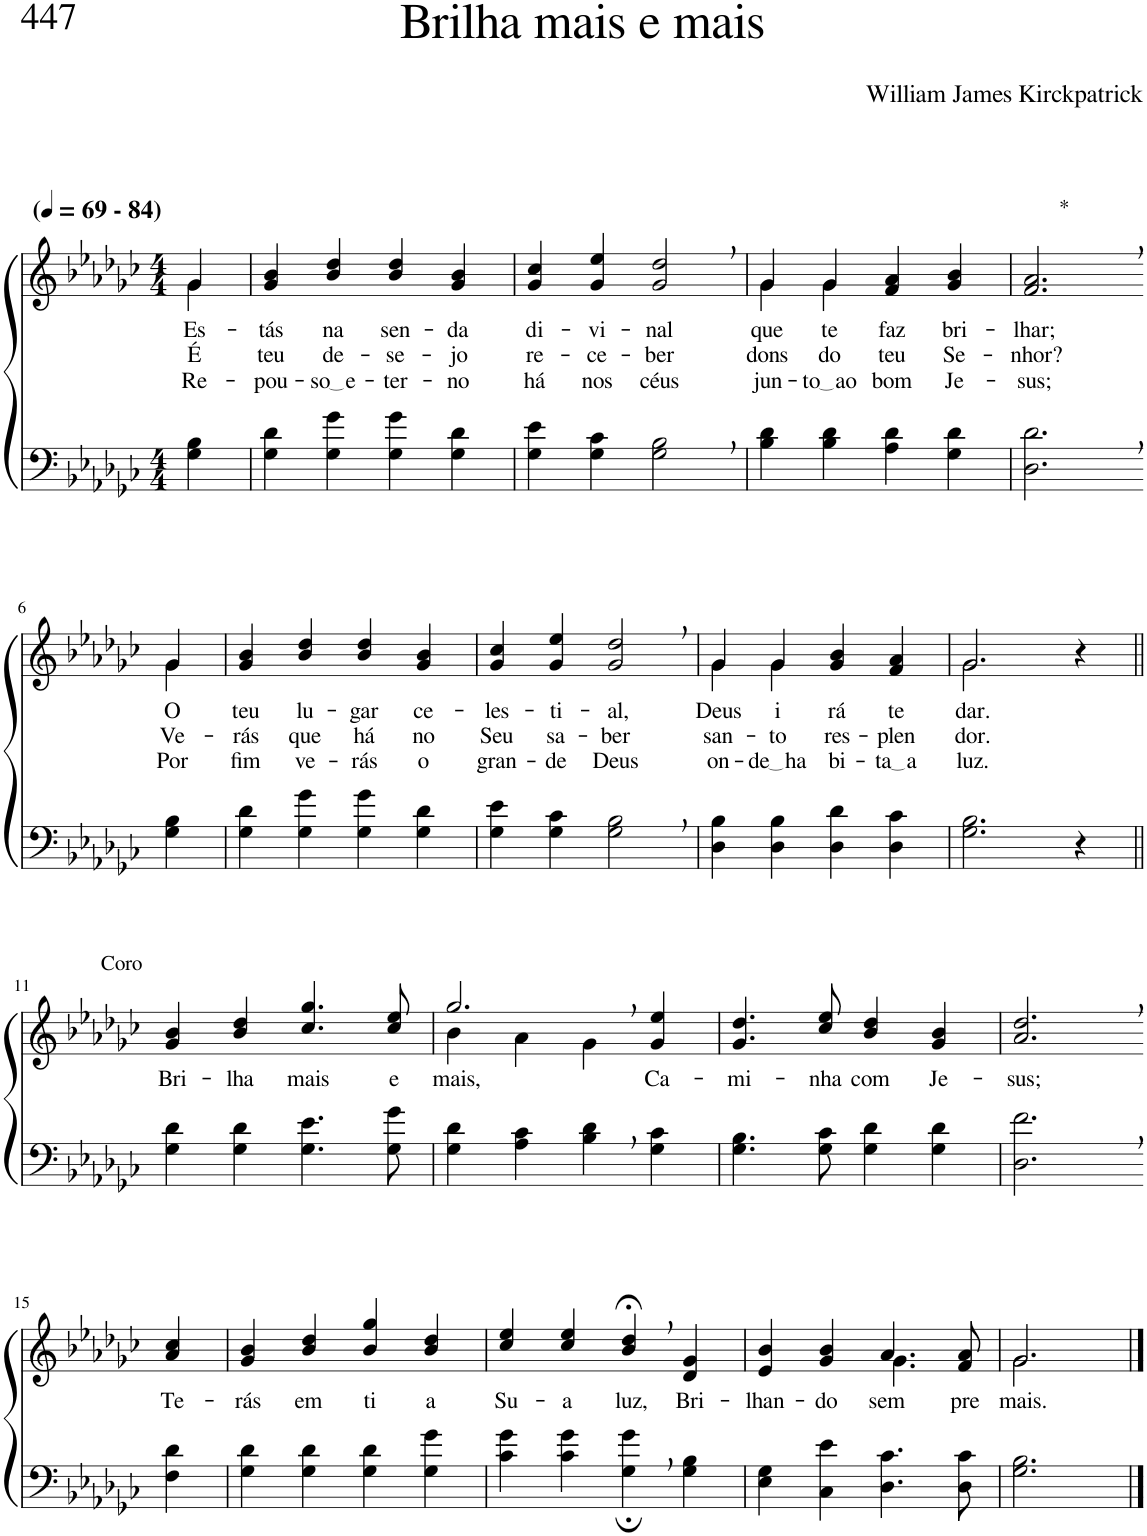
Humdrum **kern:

**kern	**kern	**text	**text	**text
*part2	*part1	*part1	*part1	*part1
*staff2	*staff1	*staff1	*staff1	*staff1
*I"Parte III e IV	*I"Parte I e II	*	*	*
*clefF4	*clefG2	*	*	*
*Trd2c3	*Trd2c3	*	*	*
*k[b-e-a-d-g-c-]	*k[b-e-a-d-g-c-]	*	*	*
*M4/4	*M4/4	*	*	*
*MM69	*MM69	*	*	*
=1	=1	=1	=1	=1
*	*^	*	*	*
!	!LO:TX:a:B:t=(	!	!	!	!
!	!LO:TX:a:B:t=- 84)	!	!	!	!
!	!	!	!LO:LY:b	!LO:LY:b	!LO:LY:b
4G-\ 4B-\	4g-/	4g-\	Es-	É	Re-
=2	=2	=2	=2	=2	=2
!	!	!	!LO:LY:b	!LO:LY:b	!LO:LY:b
*	*v	*v	*	*	*
4G-\ 4d-\	4g-/ 4b-/	-tás	teu	-pou-
!	!	!LO:LY:b	!LO:LY:b	!LO:LY:b
4G-\ 4g-\	4b-/ 4dd-/	na	de-	so e
!	!	!LO:LY:b	!LO:LY:b	!LO:LY:b
4G-\ 4g-\	4b-/ 4dd-/	sen-	-se-	-ter-
!	!	!LO:LY:b	!LO:LY:b	!LO:LY:b
4G-\ 4d-\	4g-/ 4b-/	-da	-jo	-no
=3	=3	=3	=3	=3
!	!	!LO:LY:b	!LO:LY:b	!LO:LY:b
4G-\ 4e-\	4g-/ 4cc-/	di-	re-	há
!	!	!LO:LY:b	!LO:LY:b	!LO:LY:b
4G-\ 4c-\	4g-/ 4ee-/	-vi-	-ce-	nos
!	!	!LO:LY:b	!LO:LY:b	!LO:LY:b
2G-\, 2B-\,	2g-/, 2dd-/,	-nal	-ber	céus
=4	=4	=4	=4	=4
*	*^	*	*	*
!	!	!	!LO:LY:b	!LO:LY:b	!LO:LY:b
4B-\ 4d-\	4g-/	4g-\	que	dons	jun-
!	!	!	!LO:LY:b	!LO:LY:b	!LO:LY:b
4B-\ 4d-\	4g-/	4g-\	te	do	to ao
!	!	!	!LO:LY:b	!LO:LY:b	!LO:LY:b
4A-\ 4d-\	4f/ 4a-/	2ryy	faz	teu	-bom
!	!	!	!LO:LY:b	!LO:LY:b	!LO:LY:b
4G-\ 4d-\	4g-/ 4b-/	.	bri-	Se-	Je-
*	*v	*v	*	*	*
=5	=5	=5	=5	=5
!	!LO:TX:a:t=*	!	!	!
!	!	!LO:LY:b	!LO:LY:b	!LO:LY:b
2.D-\, 2.d-\,	2.f/, 2.a-/,	-lhar;	-nhor?	-sus;
!!LO:LB:g=z
=6-	=6-	=6-	=6-	=6-
*	*^	*	*	*
!	!	!	!LO:LY:b	!LO:LY:b	!LO:LY:b
4G-\ 4B-\	4g-/	4g-\	O	Ve-	Por
=7	=7	=7	=7	=7	=7
!	!	!	!LO:LY:b	!LO:LY:b	!LO:LY:b
*	*v	*v	*	*	*
4G-\ 4d-\	4g-/ 4b-/	teu	-rás	fim
!	!	!LO:LY:b	!LO:LY:b	!LO:LY:b
4G-\ 4g-\	4b-/ 4dd-/	lu-	que	ve-
!	!	!LO:LY:b	!LO:LY:b	!LO:LY:b
4G-\ 4g-\	4b-/ 4dd-/	-gar	há	-rás
!	!	!LO:LY:b	!LO:LY:b	!LO:LY:b
4G-\ 4d-\	4g-/ 4b-/	ce-	no	o
=8	=8	=8	=8	=8
!	!	!LO:LY:b	!LO:LY:b	!LO:LY:b
4G-\ 4e-\	4g-/ 4cc-/	-les-	Seu	gran-
!	!	!LO:LY:b	!LO:LY:b	!LO:LY:b
4G-\ 4c-\	4g-/ 4ee-/	-ti-	sa-	-de
!	!	!LO:LY:b	!LO:LY:b	!LO:LY:b
2G-\, 2B-\,	2g-/, 2dd-/,	-al,	-ber	Deus
=9	=9	=9	=9	=9
*	*^	*	*	*
!	!	!	!LO:LY:b	!LO:LY:b	!LO:LY:b
4D-\ 4B-\	4g-/	4g-\	Deus	san-	on-
!	!	!	!LO:LY:b	!LO:LY:b	!LO:LY:b
4D-\ 4B-\	4g-/	4g-\	i-	-to	de ha
!	!	!	!LO:LY:b	!LO:LY:b	!LO:LY:b
4D-\ 4d-\	4g-/ 4b-/	2ryy	-rá	res-	-bi-
!	!	!	!LO:LY:b	!LO:LY:b	!LO:LY:b
4D-\ 4c-\	4f/ 4a-/	.	te	-plen-	ta a
=10	=10	=10	=10	=10	=10
!	!	!	!LO:LY:b	!LO:LY:b	!LO:LY:b
2.G-\ 2.B-\	2.g-/	2.g-\	dar.	-dor.	-luz.
4r	4r	4ryy	.	.	.
!!LO:LB:g=z
=11||	=11||	=11||	=11||	=11||	=11||
!	!LO:TX:a:t=Coro	!	!	!	!
!	!	!	!LO:LY:b	!	!
*	*v	*v	*	*	*
4G-\ 4d-\	4g-/ 4b-/	Bri-	.	.
!	!	!LO:LY:b	!	!
4G-\ 4d-\	4b-/ 4dd-/	-lha	.	.
!	!	!LO:LY:b	!	!
4.G-\ 4.e-\	4.cc-/ 4.gg-/	mais	.	.
!	!	!LO:LY:b	!	!
8G-\ 8g-\	8cc-/ 8ee-/	e	.	.
=12	=12	=12	=12	=12
*	*^	*	*	*
!	!	!	!LO:LY:b	!	!
4G-\ 4d-\	2.gg-,/	4b-\	mais,	.	.
4A-\ 4c-\	.	4a-\	.	.	.
4B-\, 4d-\,	.	4g-\	.	.	.
!	!	!	!LO:LY:b	!	!
4G-\ 4c-\	4g-/ 4ee-/	4ryy	Ca-	.	.
=13	=13	=13	=13	=13	=13
!	!	!	!LO:LY:b	!	!
*	*v	*v	*	*	*
4.G-\ 4.B-\	4.g-/ 4.dd-/	-mi-	.	.
!	!	!LO:LY:b	!	!
8G-\ 8c-\	8cc-/ 8ee-/	-nha	.	.
!	!	!LO:LY:b	!	!
4G-\ 4d-\	4b-/ 4dd-/	com	.	.
!	!	!LO:LY:b	!	!
4G-\ 4d-\	4g-/ 4b-/	Je-	.	.
=14	=14	=14	=14	=14
!	!	!LO:LY:b	!	!
2.D-\, 2.f\,	2.a-/, 2.dd-/,	-sus;	.	.
!!LO:LB:g=z
=15-	=15-	=15-	=15-	=15-
!	!	!LO:LY:b	!	!
4F\ 4d-\	4a-/ 4cc-/	Te-	.	.
=16	=16	=16	=16	=16
!	!	!LO:LY:b	!	!
4G-\ 4d-\	4g-/ 4b-/	-rás	.	.
!	!	!LO:LY:b	!	!
4G-\ 4d-\	4b-/ 4dd-/	em	.	.
!	!	!LO:LY:b	!	!
4G-\ 4d-\	4b-/ 4gg-/	ti	.	.
!	!	!LO:LY:b	!	!
4G-\ 4g-\	4b-/ 4dd-/	a	.	.
=17	=17	=17	=17	=17
!	!	!LO:LY:b	!	!
4c-\ 4g-\	4cc-/ 4ee-/	Su-	.	.
!	!	!LO:LY:b	!	!
4c-\ 4g-\	4cc-/ 4ee-/	-a	.	.
!	!	!LO:LY:b	!	!
4G-\;, 4g-\;,	4b-/;<, 4dd-/;<,	luz,	.	.
!	!	!LO:LY:b	!	!
4G-\ 4B-\	4d-/ 4g-/	Bri-	.	.
=18	=18	=18	=18	=18
!	!	!LO:LY:b	!	!
*	*^	*	*	*
4E-\ 4G-\	4e-/ 4b-/	2ryy	-lhan-	.	.
!	!	!	!LO:LY:b	!	!
4C-\ 4e-\	4g-/ 4b-/	.	-do	.	.
!	!	!	!LO:LY:b	!	!
4.D-\ 4.c-\	4.a-/	4.g-\	sem-	.	.
!	!	!	!LO:LY:b	!	!
8D-\ 8c-\	8f/ 8a-/	8ryy	-pre	.	.
=19	=19	=19	=19	=19	=19
!	!	!	!LO:LY:b	!	!
2.G-\ 2.B-\	2.g-\	2.g-/	mais.	.	.
*	*v	*v	*	*	*
==	==	==	==	==
*-	*-	*-	*-	*-
